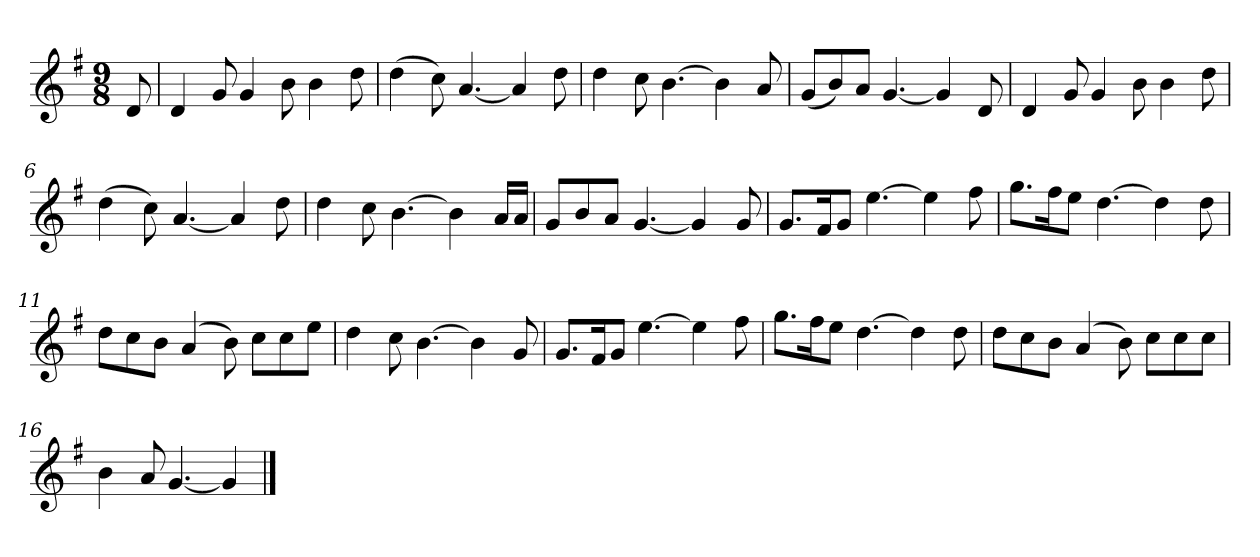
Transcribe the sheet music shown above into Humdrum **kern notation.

**kern
*part1
*staff1
*k[f#]
*M9/8
*MM120
=
8d
=1
4d
8g
4g
8b
4b
8dd
=2
(4dd
8cc)
[4.a
4a]
8dd
=3
4dd
8cc
[4.b
4b]
8a
=4
(8gL
8b)
8aJ
[4.g
4g]
8d
=5
4d
8g
4g
8b
4b
8dd
=6
(4dd
8cc)
[4.a
4a]
8dd
=7
4dd
8cc
[4.b
4b]
16aLL
16aJJ
=8
8gL
8b
8aJ
[4.g
4g]
8g
=9
8.gL
16f#K
8gJ
[4.ee
4ee]
8ff#
=10
8.ggL
16ff#K
8eeJ
[4.dd
4dd]
8dd
=11
8ddL
8cc
8bJ
(4a
8b)
8ccL
8cc
8eeJ
=12
4dd
8cc
[4.b
4b]
8g
=13
8.gL
16f#K
8gJ
[4.ee
4ee]
8ff#
=14
8.ggL
16ff#K
8eeJ
[4.dd
4dd]
8dd
=15
8ddL
8cc
8bJ
(4a
8b)
8ccL
8cc
8ccJ
=16
4b
8a
[4.g
4g]
==
*-
